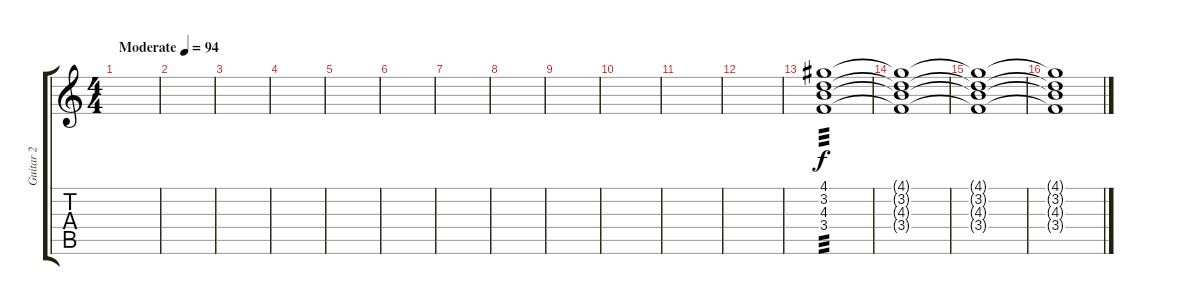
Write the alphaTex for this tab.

\track ("Guitar 2" "Guitar 2") {instrument acousticguitarnylon}
\staff {score tabs}
\tuning (E4 B3 G3 D3 A2 E2) {hide}
\ts (4 4)
\tempo (94 "Moderate")
\clef g2
\ks c
|
|
|
|
|
|
|
|
|
|
|
|
(4.1 3.2 4.3 3.4).1{tp 3} |
(4.1{t} 3.2{t} 4.3{t} 3.4{t}).1{dy f} |
(4.1{t} 3.2{t} 4.3{t} 3.4{t}).1 |
(4.1{t} 3.2{t} 4.3{t} 3.4{t}).1
